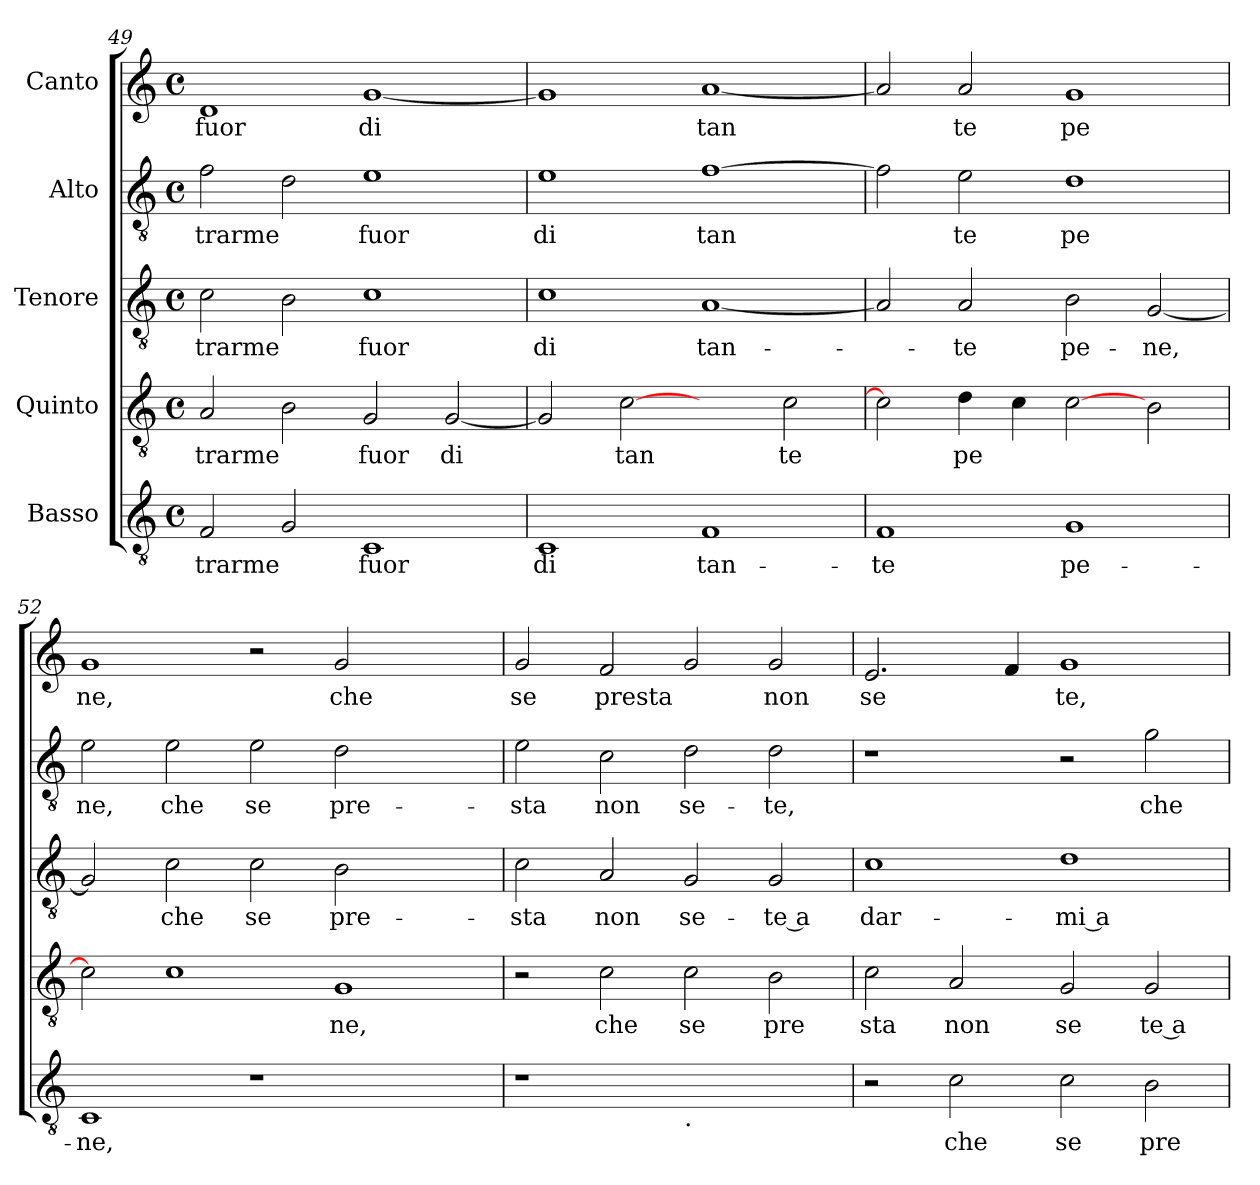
**kern	**text	**kern	**text	**kern	**text	**kern	**text	**kern	**text
*part5	*part5	*part4	*part4	*part3	*part3	*part2	*part2	*part1	*part1
*staff5	*staff5	*staff4	*staff4	*staff3	*staff3	*staff2	*staff2	*staff1	*staff1
*I"Basso	*	*I"Quinto	*	*I"Tenore	*	*I"Alto	*	*I"Canto	*
*clefGv2	*	*clefGv2	*	*clefGv2	*	*clefGv2	*	*clefG2	*
*M4/4	*	*M4/4	*	*M4/4	*	*M4/4	*	*M4/4	*
*met(c)	*	*met(c)	*	*met(c)	*	*met(c)	*	*met(c)	*
=49	=49	=49	=49	=49	=49	=49	=49	=49	=49
!	!LO:LY:b	!	!LO:LY:b	!	!LO:LY:b	!	!LO:LY:b	!	!LO:LY:b
2F/	trarme	2A/	trarme	2c\	trarme	2f\	trarme	1d	fuor
2G/	.	2B\	.	2B\	.	2d\	.	.	.
!	!LO:LY:b	!	!LO:LY:b	!	!LO:LY:b	!	!LO:LY:b	!	!LO:LY:b
1C	fuor	2G/	fuor	1c	fuor	1e	fuor	[1g	di
!	!	!	!LO:LY:b	!	!	!	!	!	!
.	.	[2G/	di	.	.	.	.	.	.
=50	=50	=50	=50	=50	=50	=50	=50	=50	=50
!	!LO:LY:b	!	!	!	!LO:LY:b	!	!LO:LY:b	!	!
1C	di	2G/]	.	1c	di	1e	di	1g]	.
!	!	!	!LO:LY:b	!	!	!	!	!	!
.	.	[2c	tan	.	.	.	.	.	.
!	!LO:LY:b	!	!	!	!LO:LY:b	!	!LO:LY:b	!	!LO:LY:b
1F	tan-	2ryy	.	[1A	tan-	[1f	tan	[1a	tan
!	!	!	!LO:LY:b	!	!	!	!	!	!
.	.	2c\	te	.	.	.	.	.	.
=51	=51	=51	=51	=51	=51	=51	=51	=51	=51
!	!LO:LY:b	!	!	!	!	!	!	!	!
1F	-te	2c]	.	2A/]	.	2f\]	.	2a/]	.
!	!	!	!LO:LY:b	!	!LO:LY:b	!	!LO:LY:b	!	!LO:LY:b
.	.	4d\	pe	2A/	-te	2e\	te	2a/	te
.	.	4c\	.	.	.	.	.	.	.
!	!LO:LY:b	!	!	!	!LO:LY:b	!	!LO:LY:b	!	!LO:LY:b
1G	pe-	[2c	.	2B\	pe-	1d	pe	1g	pe
!	!	!	!	!	!LO:LY:b	!	!	!	!
.	.	2B\	.	[2G/	-ne,	.	.	.	.
!!LO:LB:g=z
=52	=52	=52	=52	=52	=52	=52	=52	=52	=52
!	!LO:LY:b	!	!	!	!	!	!LO:LY:b	!	!LO:LY:b
1C	-ne,	2c]	.	2G/]	.	2e\	ne,	1g	ne,
!	!	!	!	!	!LO:LY:b	!	!LO:LY:b	!	!
.	.	1c	.	2c\	che	2e\	che	.	.
!	!	!	!	!	!LO:LY:b	!	!LO:LY:b	!	!
1r	.	.	.	2c\	se	2e\	se	2r	.
!	!	!	!LO:LY:b	!	!LO:LY:b	!	!LO:LY:b	!	!LO:LY:b
.	.	1G	ne,	2B\	pre-	2d\	pre-	2g/	che
2ryy	.	.	.	2ryy	.	2ryy	.	2ryy	.
=53	=53	=53	=53	=53	=53	=53	=53	=53	=53
!	!	!	!	!	!LO:LY:b	!	!LO:LY:b	!	!LO:LY:b
1r	.	2r	.	2c\	-sta	2e\	-sta	2g/	se
!	!	!	!LO:LY:b	!	!LO:LY:b	!	!LO:LY:b	!	!LO:LY:b
.	.	2c\	che	2A/	non	2c\	non	2f/	presta
!LO:TX:b:t=.	!	!	!	!	!	!	!	!	!
!	!	!	!LO:LY:b	!	!LO:LY:b	!	!LO:LY:b	!	!
1ryy	.	2c\	se	2G/	se-	2d\	se-	2g/	.
!	!	!	!LO:LY:b	!	!LO:LY:b	!	!LO:LY:b	!	!LO:LY:b
.	.	2B\	pre	2G/	te a	2d\	-te,	2g/	non
=54	=54	=54	=54	=54	=54	=54	=54	=54	=54
!	!	!	!LO:LY:b	!	!LO:LY:b	!	!	!	!LO:LY:b
2r	.	2c\	sta	1c	dar-	1r	.	2.e/	se
!	!LO:LY:b	!	!LO:LY:b	!	!	!	!	!	!
2c\	che	2A/	non	.	.	.	.	.	.
.	.	.	.	.	.	.	.	4f/	.
!	!LO:LY:b	!	!LO:LY:b	!	!LO:LY:b	!	!	!	!LO:LY:b
2c\	se	2G/	se	1d	mi a-	2r	.	1g	te,
!	!LO:LY:b	!	!LO:LY:b	!	!	!	!LO:LY:b	!	!
2B\	pre	2G/	te a	.	.	2g\	che	.	.
=	=	=	=	=	=	=	=	=	=
*-	*-	*-	*-	*-	*-	*-	*-	*-	*-
